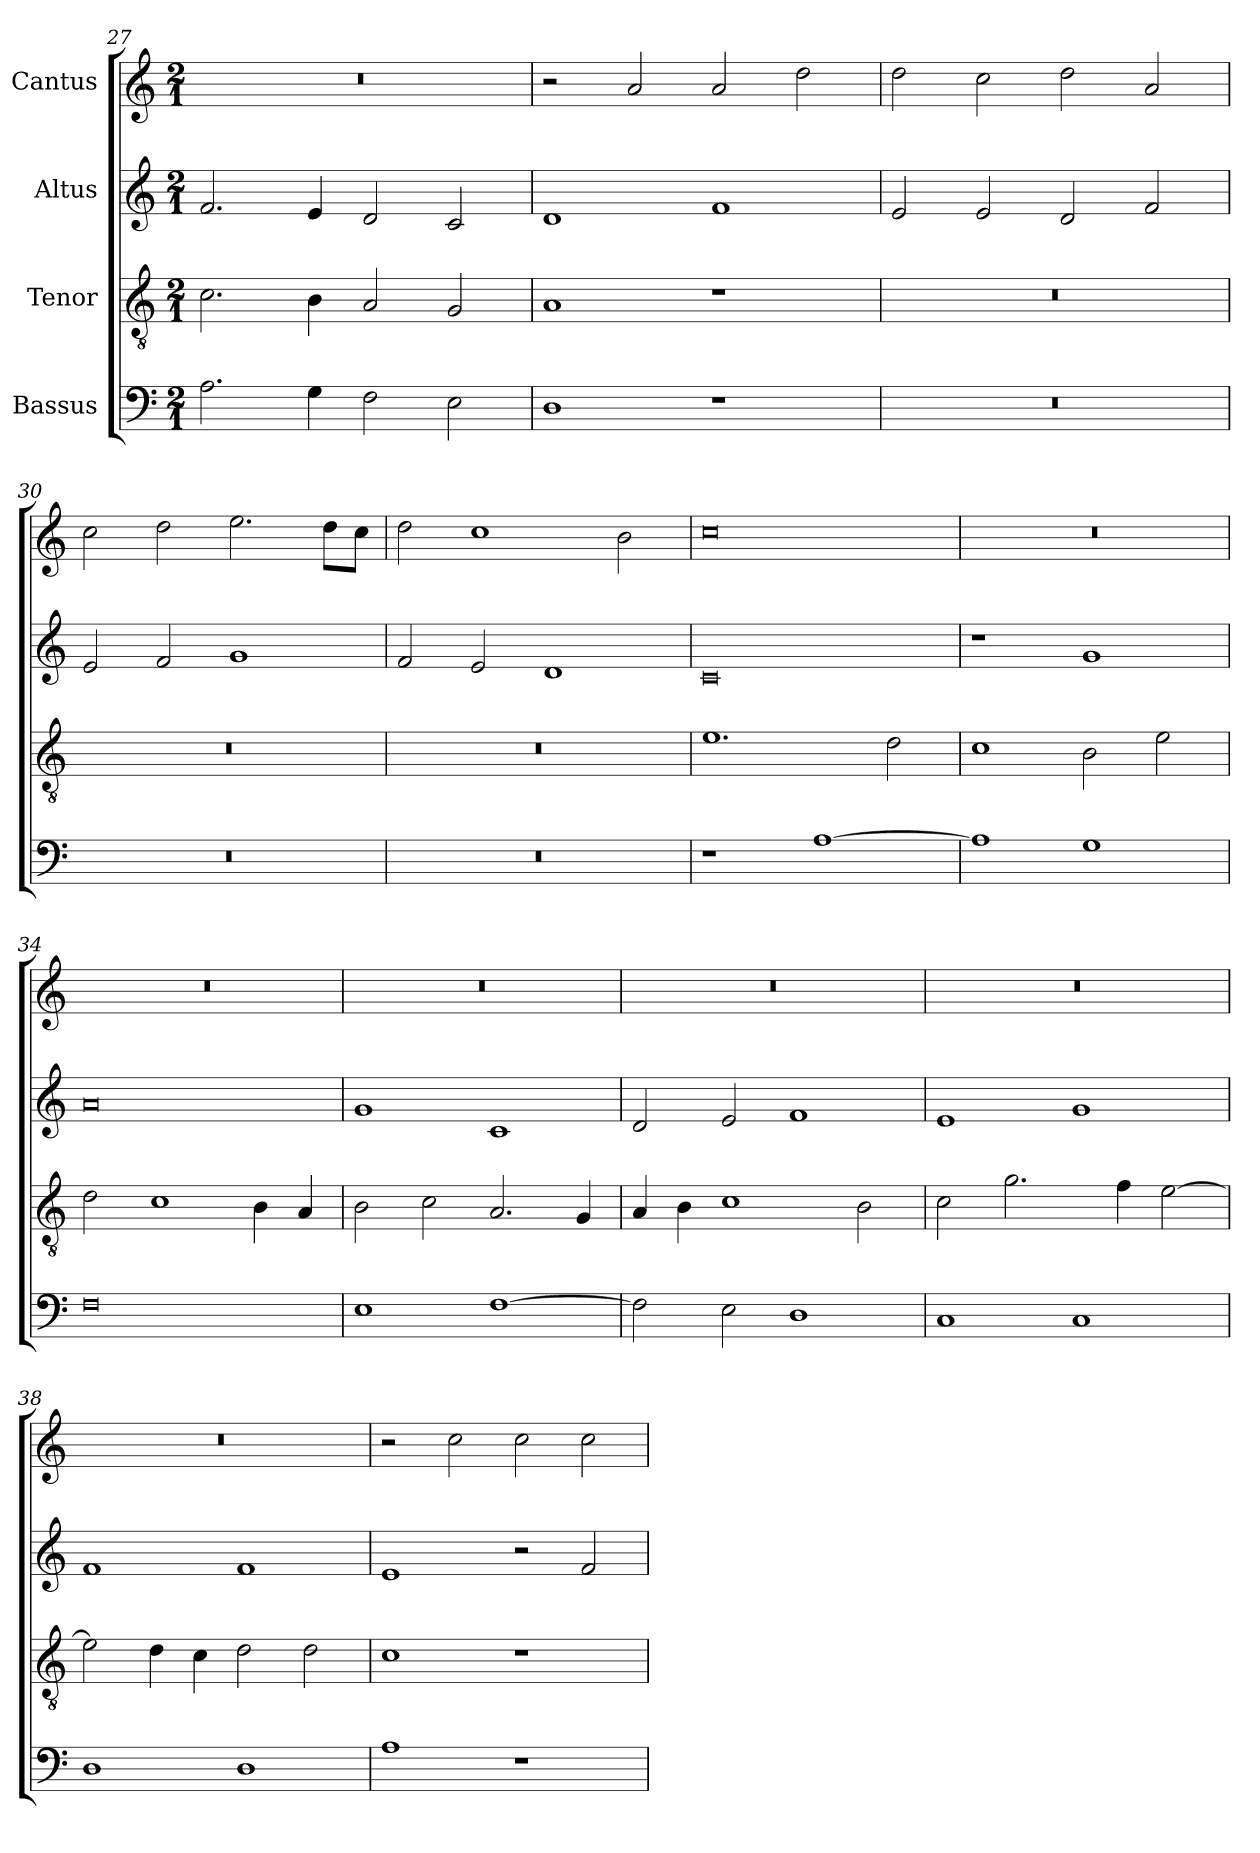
**kern	**kern	**kern	**kern
*part4	*part3	*part2	*part1
*staff4	*staff3	*staff2	*staff1
*I"Bassus	*I"Tenor	*I"Altus	*I"Cantus
*clefF4	*clefGv2	*clefG2	*clefG2
*	*ITrd7c12	*	*
*k[]	*k[]	*k[]	*k[]
*C:	*C:	*C:	*C:
*M2/1	*M2/1	*M2/1	*M2/1
=27	=27	=27	=27
!	!	!	!LO:N:vis=1
2.Ai\	2.Ci\	2.fi/	0r
4Gi\	4BBi\	4ei/	.
2Fi\	2AAi/	2di/	.
2Ei\	2GGi/	2ci/	.
=28	=28	=28	=28
1Di	1AAi	1di	2r
.	.	.	2ai/
1r	1r	1fi	2ai/
.	.	.	2ddi\
=29	=29	=29	=29
!LO:N:vis=1	!LO:N:vis=1	!	!
0r	0r	2ei/	2ddi\
.	.	2ei/	2cci\
.	.	2di/	2ddi\
.	.	2fi/	2ai/
!!LO:PB:g=z
=30	=30	=30	=30
!LO:N:vis=1	!LO:N:vis=1	!	!
0r	0r	2ei/	2cci\
.	.	2fi/	2ddi\
.	.	1gi	2.eei\
.	.	.	8ddi\L
.	.	.	8cci\J
=31	=31	=31	=31
!LO:N:vis=1	!LO:N:vis=1	!	!
0r	0r	2fi/	2ddi\
.	.	2ei/	1cci
.	.	1di	.
.	.	.	2bi\
=32	=32	=32	=32
1r	1.Ei	0ci	0cci
[>1Ai	.	.	.
.	2Di\	.	.
=33	=33	=33	=33
!	!	!	!LO:N:vis=1
1Ai]	1Ci	1r	0r
1Gi	2BBi\	1gi	.
.	2Ei\	.	.
=34	=34	=34	=34
!	!	!	!LO:N:vis=1
0Fi	2Di\	0ai	0r
.	1Ci	.	.
.	4BBi\	.	.
.	4AAi/	.	.
=35	=35	=35	=35
!	!	!	!LO:N:vis=1
1Ei	2BBi\	1gi	0r
.	2Ci\	.	.
[>1Fi	2.AAi/	1ci	.
.	4GGi/	.	.
!!LO:LB:g=z
=36	=36	=36	=36
!	!	!	!LO:N:vis=1
2Fi\]	4AAi/	2di/	0r
.	4BBi\	.	.
2Ei\	1Ci	2ei/	.
1Di	.	1fi	.
.	2BBi\	.	.
=37	=37	=37	=37
!	!	!	!LO:N:vis=1
1Ci	2Ci\	1ei	0r
.	2.Gi\	.	.
1Ci	.	1gi	.
.	4Fi\	.	.
.	[>2Ei\	.	.
=38	=38	=38	=38
!	!	!	!LO:N:vis=1
1Di	2Ei\]	1fi	0r
.	4Di\	.	.
.	4Ci\	.	.
1Di	2Di\	1fi	.
.	2Di\	.	.
=39	=39	=39	=39
1Ai	1Ci	1ei	2r
.	.	.	2cci\
1r	1r	2r	2cci\
.	.	2fi/	2cci\
=	=	=	=
*-	*-	*-	*-
